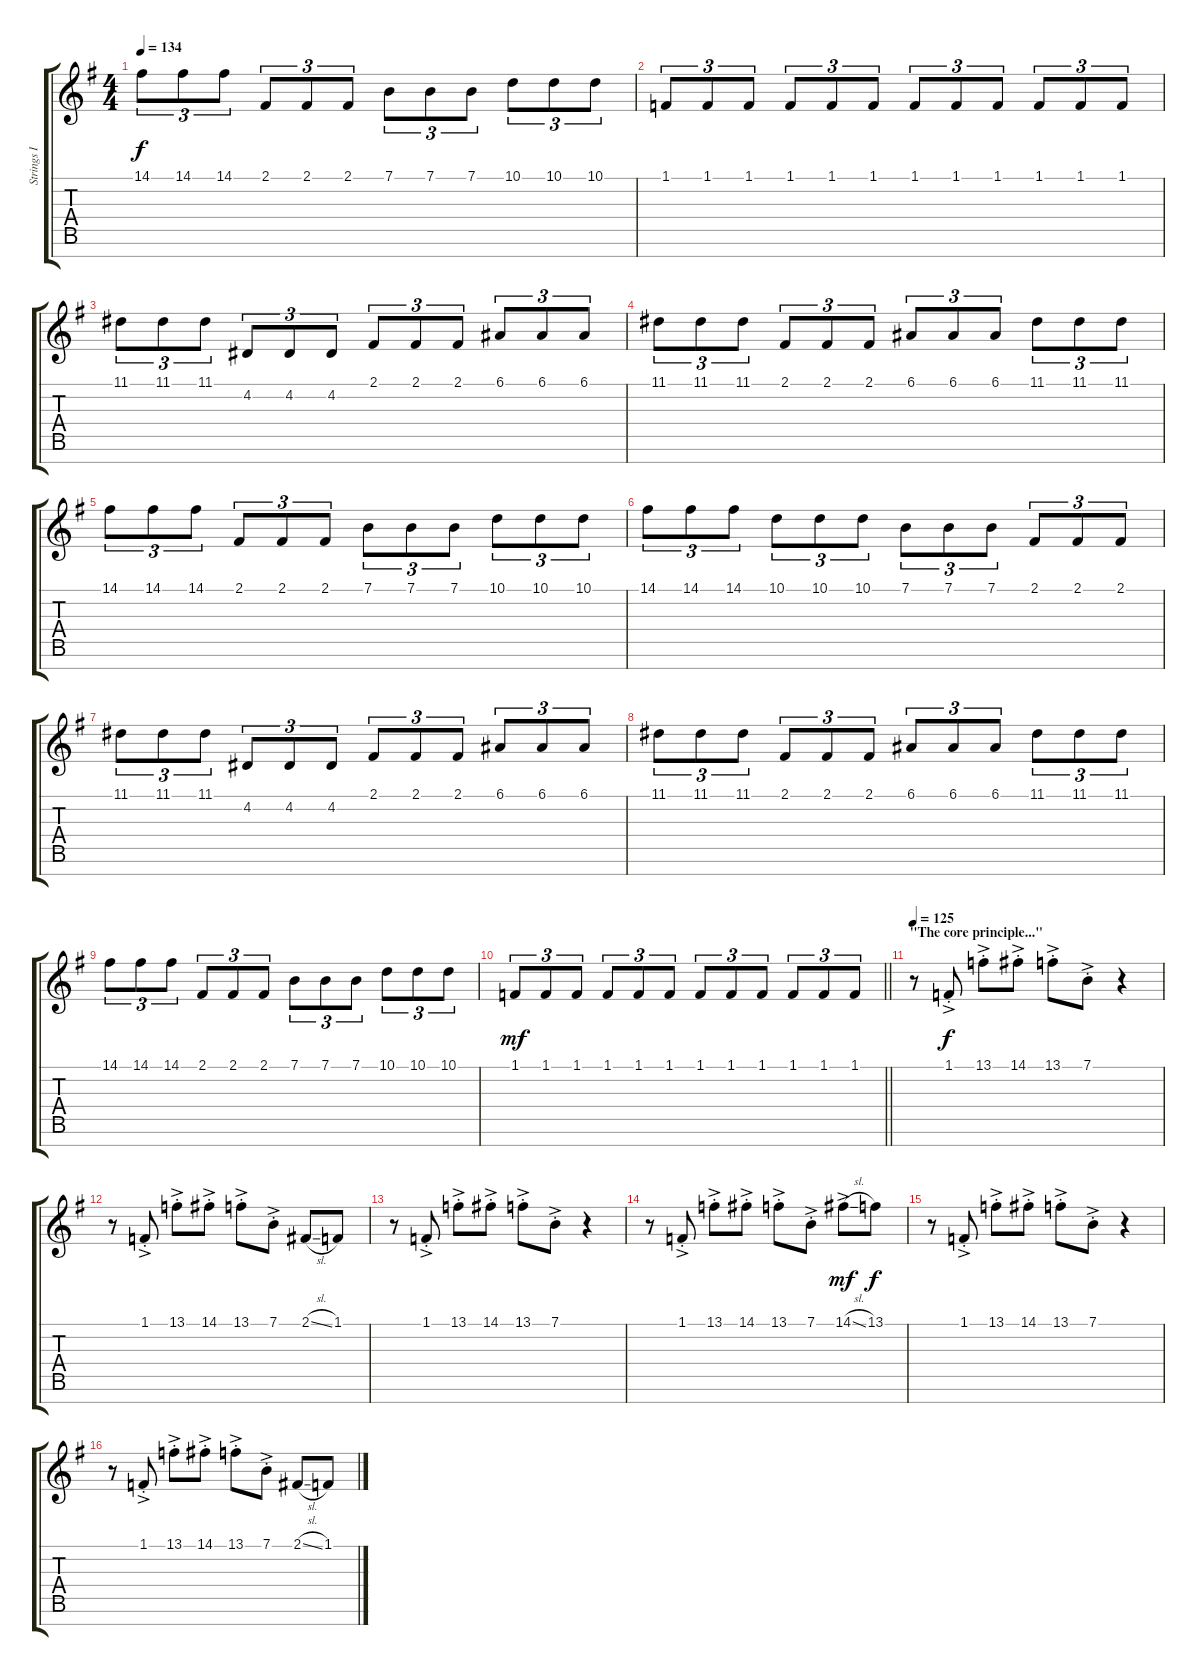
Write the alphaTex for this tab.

\track ("Strings I" "Strings I") {instrument stringensemble1}
\staff {score tabs}
\tuning (E4 B3 G3 D3 A2 E2 B1) {hide}
\ts (4 4)
\tempo 134
\clef g2
\ks g
14.1.8{tu (3 2) dy f} 14.1.8{tu (3 2)} 14.1.8{tu (3 2)} 2.1.8{tu (3 2)} 2.1.8{tu (3 2)} 2.1.8{tu (3 2)} 7.1.8{tu (3 2)} 7.1.8{tu (3 2)} 7.1.8{tu (3 2)} 10.1.8{tu (3 2)} 10.1.8{tu (3 2)} 10.1.8{tu (3 2)} |
1.1.8{tu (3 2)} 1.1.8{tu (3 2)} 1.1.8{tu (3 2)} 1.1.8{tu (3 2)} 1.1.8{tu (3 2)} 1.1.8{tu (3 2)} 1.1.8{tu (3 2)} 1.1.8{tu (3 2)} 1.1.8{tu (3 2)} 1.1.8{tu (3 2)} 1.1.8{tu (3 2)} 1.1.8{tu (3 2)} |
11.1.8{tu (3 2)} 11.1.8{tu (3 2)} 11.1.8{tu (3 2)} 4.2.8{tu (3 2)} 4.2.8{tu (3 2)} 4.2.8{tu (3 2)} 2.1.8{tu (3 2)} 2.1.8{tu (3 2)} 2.1.8{tu (3 2)} 6.1.8{tu (3 2)} 6.1.8{tu (3 2)} 6.1.8{tu (3 2)} |
11.1.8{tu (3 2)} 11.1.8{tu (3 2)} 11.1.8{tu (3 2)} 2.1.8{tu (3 2)} 2.1.8{tu (3 2)} 2.1.8{tu (3 2)} 6.1.8{tu (3 2)} 6.1.8{tu (3 2)} 6.1.8{tu (3 2)} 11.1.8{tu (3 2)} 11.1.8{tu (3 2)} 11.1.8{tu (3 2)} |
14.1.8{tu (3 2)} 14.1.8{tu (3 2)} 14.1.8{tu (3 2)} 2.1.8{tu (3 2)} 2.1.8{tu (3 2)} 2.1.8{tu (3 2)} 7.1.8{tu (3 2)} 7.1.8{tu (3 2)} 7.1.8{tu (3 2)} 10.1.8{tu (3 2)} 10.1.8{tu (3 2)} 10.1.8{tu (3 2)} |
14.1.8{tu (3 2)} 14.1.8{tu (3 2)} 14.1.8{tu (3 2)} 10.1.8{tu (3 2)} 10.1.8{tu (3 2)} 10.1.8{tu (3 2)} 7.1.8{tu (3 2)} 7.1.8{tu (3 2)} 7.1.8{tu (3 2)} 2.1.8{tu (3 2)} 2.1.8{tu (3 2)} 2.1.8{tu (3 2)} |
11.1.8{tu (3 2)} 11.1.8{tu (3 2)} 11.1.8{tu (3 2)} 4.2.8{tu (3 2)} 4.2.8{tu (3 2)} 4.2.8{tu (3 2)} 2.1.8{tu (3 2)} 2.1.8{tu (3 2)} 2.1.8{tu (3 2)} 6.1.8{tu (3 2)} 6.1.8{tu (3 2)} 6.1.8{tu (3 2)} |
11.1.8{tu (3 2)} 11.1.8{tu (3 2)} 11.1.8{tu (3 2)} 2.1.8{tu (3 2)} 2.1.8{tu (3 2)} 2.1.8{tu (3 2)} 6.1.8{tu (3 2)} 6.1.8{tu (3 2)} 6.1.8{tu (3 2)} 11.1.8{tu (3 2)} 11.1.8{tu (3 2)} 11.1.8{tu (3 2)} |
14.1.8{tu (3 2)} 14.1.8{tu (3 2)} 14.1.8{tu (3 2)} 2.1.8{tu (3 2)} 2.1.8{tu (3 2)} 2.1.8{tu (3 2)} 7.1.8{tu (3 2)} 7.1.8{tu (3 2)} 7.1.8{tu (3 2)} 10.1.8{tu (3 2)} 10.1.8{tu (3 2)} 10.1.8{tu (3 2)} |
\barLineRight lightlight
1.1.8{tu (3 2) dy mf} 1.1.8{tu (3 2)} 1.1.8{tu (3 2)} 1.1.8{tu (3 2)} 1.1.8{tu (3 2)} 1.1.8{tu (3 2)} 1.1.8{tu (3 2)} 1.1.8{tu (3 2)} 1.1.8{tu (3 2)} 1.1.8{tu (3 2)} 1.1.8{tu (3 2)} 1.1.8{tu (3 2)} |
\section ("" "\"The core principle...\"")
\tempo 125
r.8{volume 6} 1.1{ac st}.8{dy f} 13.1{ac st}.8 14.1{ac st}.8 13.1{ac st}.8 7.1{ac st}.8 r.4 |
r.8 1.1{ac st}.8 13.1{ac st}.8 14.1{ac st}.8 13.1{ac st}.8 7.1{ac st}.8 2.1{sl}.8 1.1.8 |
r.8 1.1{ac st}.8 13.1{ac st}.8 14.1{ac st}.8 13.1{ac st}.8 7.1{ac st}.8 r.4 |
r.8 1.1{ac st}.8 13.1{ac st}.8 14.1{ac st}.8 13.1{ac st}.8 7.1{ac st}.8 14.1{sl ac}.8{dy mf} 13.1.8{dy f} |
r.8 1.1{ac st}.8 13.1{ac st}.8 14.1{ac st}.8 13.1{ac st}.8 7.1{ac st}.8 r.4 |
r.8 1.1{ac st}.8 13.1{ac st}.8 14.1{ac st}.8 13.1{ac st}.8 7.1{ac st}.8 2.1{sl}.8 1.1.8
